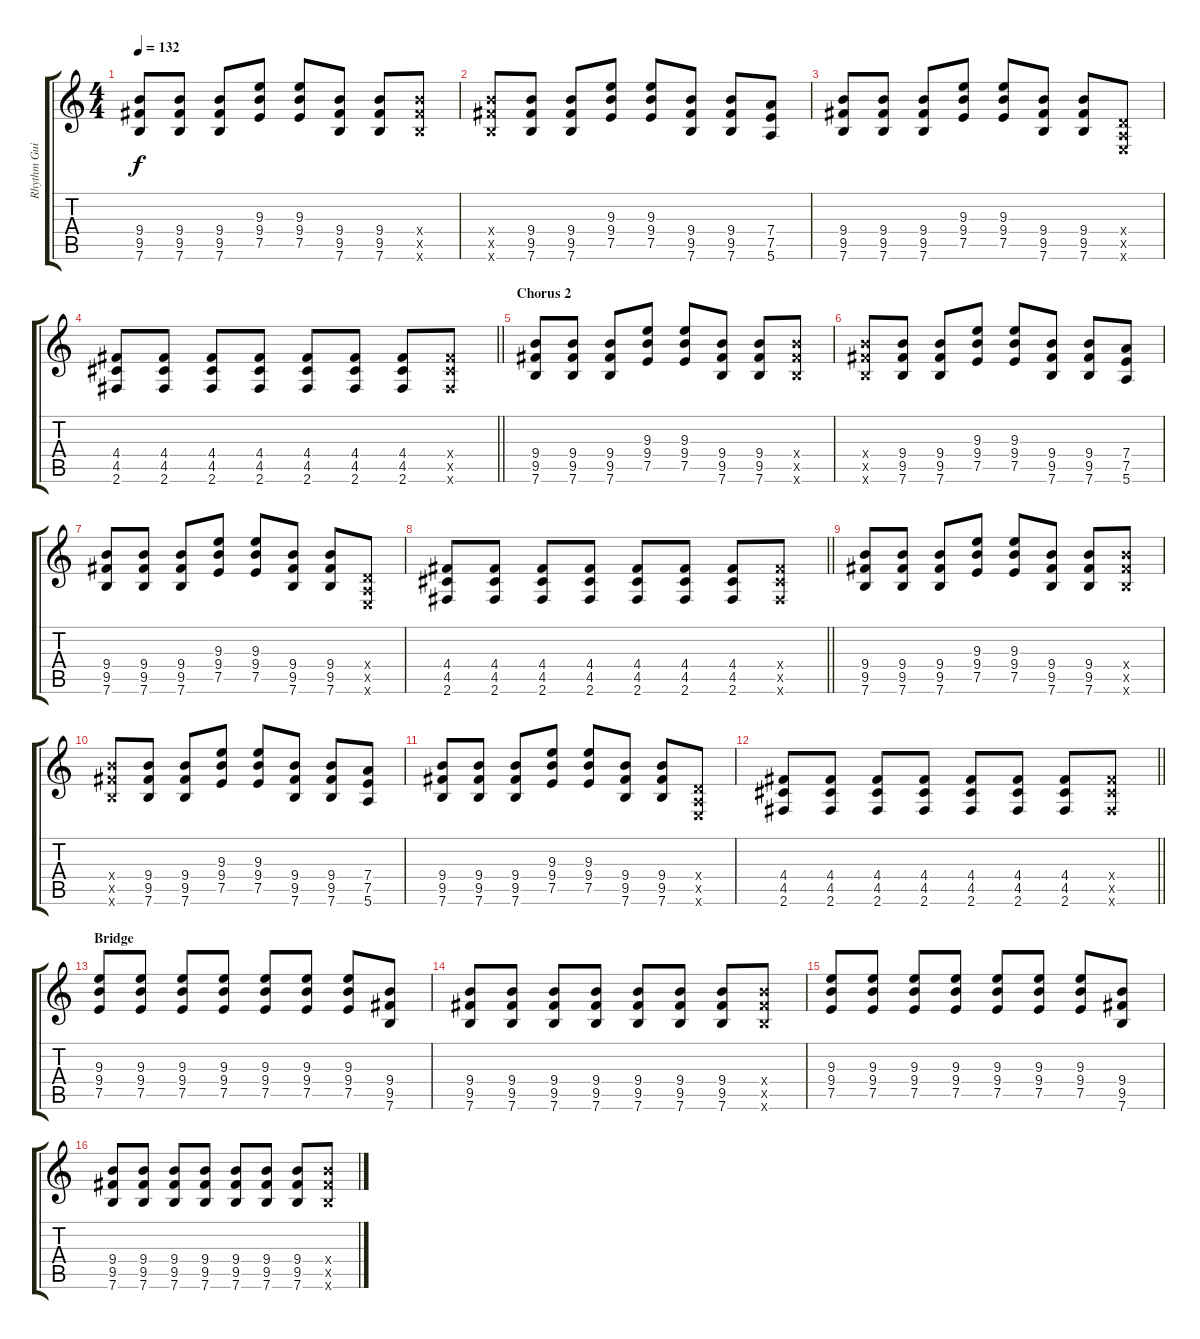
\track ("Rhythm Guitar I" "Rhythm Gui") {instrument distortionguitar}
\staff {score tabs}
\tuning (E4 B3 G3 D3 A2 E2) {hide}
\ts (4 4)
\tempo 132
\clef g2
\ks c
(9.4 9.5 7.6).8{dy f} (9.4 9.5 7.6).8 (9.4 9.5 7.6).8 (9.3 9.4 7.5).8 (9.3 9.4 7.5).8 (9.4 9.5 7.6).8 (9.4 9.5 7.6).8 (9.4{x} 9.5{x} 7.6{x}).8 |
(9.4{x} 9.5{x} 7.6{x}).8 (9.4 9.5 7.6).8 (9.4 9.5 7.6).8 (9.3 9.4 7.5).8 (9.3 9.4 7.5).8 (9.4 9.5 7.6).8 (9.4 9.5 7.6).8 (7.4 7.5 5.6).8 |
(9.4 9.5 7.6).8 (9.4 9.5 7.6).8 (9.4 9.5 7.6).8 (9.3 9.4 7.5).8 (9.3 9.4 7.5).8 (9.4 9.5 7.6).8 (9.4 9.5 7.6).8 (0.4{x} 0.5{x} 0.6{x}).8 |
\barLineRight lightlight
(4.4 4.5 2.6).8 (4.4 4.5 2.6).8 (4.4 4.5 2.6).8 (4.4 4.5 2.6).8 (4.4 4.5 2.6).8 (4.4 4.5 2.6).8 (4.4 4.5 2.6).8 (4.4{x} 4.5{x} 2.6{x}).8 |
\section ("" "Chorus 2")
(9.4 9.5 7.6).8 (9.4 9.5 7.6).8 (9.4 9.5 7.6).8 (9.3 9.4 7.5).8 (9.3 9.4 7.5).8 (9.4 9.5 7.6).8 (9.4 9.5 7.6).8 (9.4{x} 9.5{x} 7.6{x}).8 |
(9.4{x} 9.5{x} 7.6{x}).8 (9.4 9.5 7.6).8 (9.4 9.5 7.6).8 (9.3 9.4 7.5).8 (9.3 9.4 7.5).8 (9.4 9.5 7.6).8 (9.4 9.5 7.6).8 (7.4 7.5 5.6).8 |
(9.4 9.5 7.6).8 (9.4 9.5 7.6).8 (9.4 9.5 7.6).8 (9.3 9.4 7.5).8 (9.3 9.4 7.5).8 (9.4 9.5 7.6).8 (9.4 9.5 7.6).8 (0.4{x} 0.5{x} 0.6{x}).8 |
\barLineRight lightlight
(4.4 4.5 2.6).8 (4.4 4.5 2.6).8 (4.4 4.5 2.6).8 (4.4 4.5 2.6).8 (4.4 4.5 2.6).8 (4.4 4.5 2.6).8 (4.4 4.5 2.6).8 (4.4{x} 4.5{x} 2.6{x}).8 |
(9.4 9.5 7.6).8 (9.4 9.5 7.6).8 (9.4 9.5 7.6).8 (9.3 9.4 7.5).8 (9.3 9.4 7.5).8 (9.4 9.5 7.6).8 (9.4 9.5 7.6).8 (9.4{x} 9.5{x} 7.6{x}).8 |
(9.4{x} 9.5{x} 7.6{x}).8 (9.4 9.5 7.6).8 (9.4 9.5 7.6).8 (9.3 9.4 7.5).8 (9.3 9.4 7.5).8 (9.4 9.5 7.6).8 (9.4 9.5 7.6).8 (7.4 7.5 5.6).8 |
(9.4 9.5 7.6).8 (9.4 9.5 7.6).8 (9.4 9.5 7.6).8 (9.3 9.4 7.5).8 (9.3 9.4 7.5).8 (9.4 9.5 7.6).8 (9.4 9.5 7.6).8 (0.4{x} 0.5{x} 0.6{x}).8 |
\barLineRight lightlight
(4.4 4.5 2.6).8 (4.4 4.5 2.6).8 (4.4 4.5 2.6).8 (4.4 4.5 2.6).8 (4.4 4.5 2.6).8 (4.4 4.5 2.6).8 (4.4 4.5 2.6).8 (4.4{x} 4.5{x} 2.6{x}).8 |
\section ("" "Bridge")
(9.3 9.4 7.5).8 (9.3 9.4 7.5).8 (9.3 9.4 7.5).8 (9.3 9.4 7.5).8 (9.3 9.4 7.5).8 (9.3 9.4 7.5).8 (9.3 9.4 7.5).8 (9.4 9.5 7.6).8 |
(9.4 9.5 7.6).8 (9.4 9.5 7.6).8 (9.4 9.5 7.6).8 (9.4 9.5 7.6).8 (9.4 9.5 7.6).8 (9.4 9.5 7.6).8 (9.4 9.5 7.6).8 (9.4{x} 9.5{x} 7.6{x}).8 |
(9.3 9.4 7.5).8 (9.3 9.4 7.5).8 (9.3 9.4 7.5).8 (9.3 9.4 7.5).8 (9.3 9.4 7.5).8 (9.3 9.4 7.5).8 (9.3 9.4 7.5).8 (9.4 9.5 7.6).8 |
(9.4 9.5 7.6).8 (9.4 9.5 7.6).8 (9.4 9.5 7.6).8 (9.4 9.5 7.6).8 (9.4 9.5 7.6).8 (9.4 9.5 7.6).8 (9.4 9.5 7.6).8 (9.4{x} 9.5{x} 7.6{x}).8
